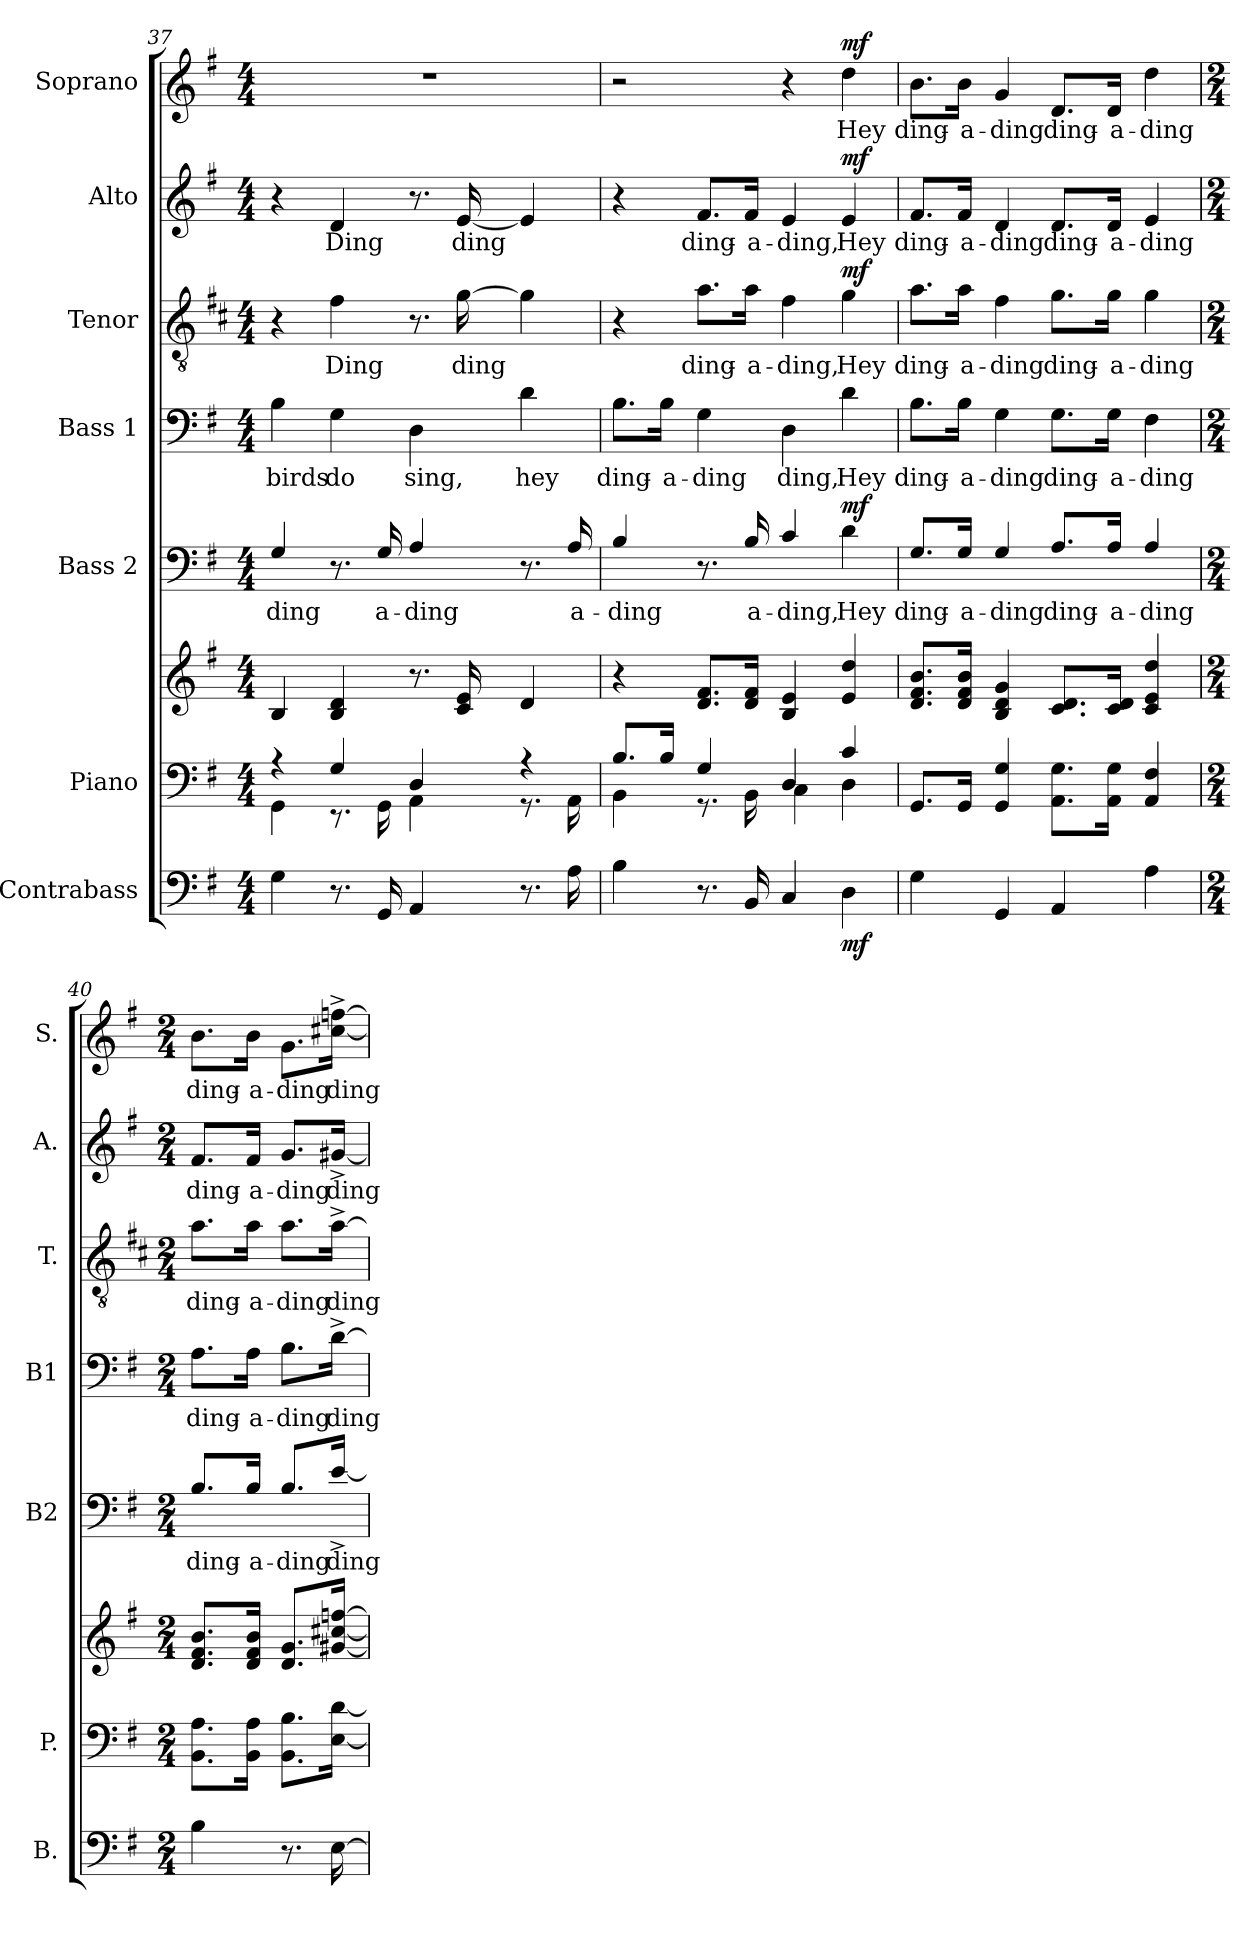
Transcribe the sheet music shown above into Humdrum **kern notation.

**kern	**dynam	**kern	**kern	**kern	**text	**dynam	**kern	**text	**kern	**text	**dynam	**kern	**text	**dynam	**kern	**text	**dynam
*part7	*part7	*part6	*part6	*part5	*part5	*part5	*part4	*part4	*part3	*part3	*part3	*part2	*part2	*part2	*part1	*part1	*part1
*staff8	*staff8	*staff7	*staff6	*staff5	*staff5	*staff5	*staff4	*staff4	*staff3	*staff3	*staff3	*staff2	*staff2	*staff2	*staff1	*staff1	*staff1
*I"Contrabass	*	*I"Piano	*	*I"Bass 2	*	*	*I"Bass 1	*	*I"Tenor	*	*	*I"Alto	*	*	*I"Soprano	*	*
*I'B.	*	*I'P.	*	*I'B2	*	*	*I'B1	*	*I'T.	*	*	*I'A.	*	*	*I'S.	*	*
*clefF4	*	*clefF4	*clefG2	*clefF4	*	*	*clefF4	*	*clefGv2	*	*	*clefG2	*	*	*clefG2	*	*
*	*	*	*	*ITrd12c21	*	*	*	*	*ITrd4c7	*	*	*	*	*	*	*	*
*k[f#]	*	*k[f#]	*k[f#]	*k[f#]	*	*	*k[f#]	*	*k[f#]	*	*	*k[f#]	*	*	*k[f#]	*	*
*M4/4	*	*M4/4	*M4/4	*M4/4	*	*	*M4/4	*	*M4/4	*	*	*M4/4	*	*	*M4/4	*	*
=37	=37	=37	=37	=37	=37	=37	=37	=37	=37	=37	=37	=37	=37	=37	=37	=37	=37
*	*	*^	*	*	*	*	*	*	*	*	*	*	*	*	*	*	*
!	!	!	!	!	!	!LO:LY:b	!	!	!LO:LY:b	!	!	!	!	!	!	!	!	!
4G\	.	4r	4GG\	4B/	4GG/	ding	.	4B\	birds	4r	.	.	4r	.	.	1r	.	.
!	!	!	!	!	!	!	!	!	!LO:LY:b	!	!LO:LY:b	!	!	!LO:LY:b	!	!	!	!
8.r	.	4G/	8.r	4B/ 4d/	8.r	.	.	4G\	do	4B\	Ding	.	4d/	Ding	.	.	.	.
!	!	!	!	!	!	!LO:LY:b	!	!	!	!	!	!	!	!	!	!	!	!
16GG/	.	.	16GG\	.	16GG/	a-	.	.	.	.	.	.	.	.	.	.	.	.
!	!	!	!	!	!	!LO:LY:b	!	!	!LO:LY:b	!	!	!	!	!	!	!	!	!
4AA/	.	4D/	4AA\	8.r	4AA/	-ding	.	4D\	sing,	8.r	.	.	8.r	.	.	.	.	.
!	!	!	!	!	!	!	!	!	!	!	!LO:LY:b	!	!	!LO:LY:b	!	!	!	!
.	.	.	.	16c/ 16e/	.	.	.	.	.	[16c\	ding	.	[16e/	ding	.	.	.	.
!	!	!	!	!	!	!	!	!	!LO:LY:b	!	!	!	!	!	!	!	!	!
8.r	.	4r	8.r	4d/	8.r	.	.	4d\	hey	4c\]	.	.	4e/]	.	.	.	.	.
!	!	!	!	!	!	!LO:LY:b	!	!	!	!	!	!	!	!	!	!	!	!
16A\	.	.	16AA\	.	16AA/	a-	.	.	.	.	.	.	.	.	.	.	.	.
=38	=38	=38	=38	=38	=38	=38	=38	=38	=38	=38	=38	=38	=38	=38	=38	=38	=38	=38
!	!	!	!	!	!	!LO:LY:b	!	!	!LO:LY:b	!	!	!	!	!	!	!	!	!
4B\	.	8.B/L	4BB\	4r	4BB/	-ding	.	8.B\L	ding-	4r	.	.	4r	.	.	2r	.	.
!	!	!	!	!	!	!	!	!	!LO:LY:b	!	!	!	!	!	!	!	!	!
.	.	16B/Jk	.	.	.	.	.	16B\Jk	-a-	.	.	.	.	.	.	.	.	.
!	!	!	!	!	!	!	!	!	!LO:LY:b	!	!LO:LY:b	!	!	!LO:LY:b	!	!	!	!
8.r	.	4G/	8.r	8.d/ 8.f#/L	8.r	.	.	4G\	-ding	8.d\L	ding-	.	8.f#/L	ding-	.	.	.	.
!	!	!	!	!	!	!LO:LY:b	!	!	!	!	!LO:LY:b	!	!	!LO:LY:b	!	!	!	!
16BB/	.	.	16BB\	16d/ 16f#/Jk	16BB/	a-	.	.	.	16d\Jk	-a-	.	16f#/Jk	-a-	.	.	.	.
!	!	!	!	!	!	!LO:LY:b	!	!	!LO:LY:b	!	!LO:LY:b	!	!	!LO:LY:b	!	!	!	!
4C/	.	4D/	4C\	4B/ 4e/	4C/	-ding,	.	4D\	ding,	4B\	-ding,	.	4e/	-ding,	.	4r	.	.
!	!LO:DY:b	!	!	!	!	!LO:LY:b	!LO:DY:b	!	!LO:LY:b	!	!LO:LY:b	!LO:DY:b	!	!LO:LY:b	!LO:DY:b	!	!LO:LY:b	!LO:DY:b
4D\	mf	4c/	4D\	4e/ 4dd/	4D\	Hey	mf	4d\	Hey	4c\	Hey	mf	4e/	Hey	mf	4dd\	Hey	mf
=39	=39	=39	=39	=39	=39	=39	=39	=39	=39	=39	=39	=39	=39	=39	=39	=39	=39	=39
!	!	!	!	!	!	!LO:LY:b	!	!	!LO:LY:b	!	!LO:LY:b	!	!	!LO:LY:b	!	!	!LO:LY:b	!
*	*	*v	*v	*	*	*	*	*	*	*	*	*	*	*	*	*	*	*
4G\	.	8.GG/L	8.d/ 8.f#/ 8.b/L	8.GG/L	ding-	.	8.B\L	ding-	8.d\L	ding-	.	8.f#/L	ding-	.	8.b\L	ding-	.
!	!	!	!	!	!LO:LY:b	!	!	!LO:LY:b	!	!LO:LY:b	!	!	!LO:LY:b	!	!	!LO:LY:b	!
.	.	16GG/Jk	16d/ 16f#/ 16b/Jk	16GG/Jk	-a-	.	16B\Jk	-a-	16d\Jk	-a-	.	16f#/Jk	-a-	.	16b\Jk	-a-	.
!	!	!	!	!	!LO:LY:b	!	!	!LO:LY:b	!	!LO:LY:b	!	!	!LO:LY:b	!	!	!LO:LY:b	!
4GG/	.	4GG/ 4G/	4B/ 4d/ 4g/	4GG/	-ding	.	4G\	-ding	4B\	-ding	.	4d/	-ding	.	4g/	-ding	.
!	!	!	!	!	!LO:LY:b	!	!	!LO:LY:b	!	!LO:LY:b	!	!	!LO:LY:b	!	!	!LO:LY:b	!
4AA/	.	8.AA\ 8.G\L	8.c/ 8.d/L	8.AA/L	ding-	.	8.G\L	ding-	8.c\L	ding-	.	8.d/L	ding-	.	8.d/L	ding-	.
!	!	!	!	!	!LO:LY:b	!	!	!LO:LY:b	!	!LO:LY:b	!	!	!LO:LY:b	!	!	!LO:LY:b	!
.	.	16AA\ 16G\Jk	16c/ 16d/Jk	16AA/Jk	-a-	.	16G\Jk	-a-	16c\Jk	-a-	.	16d/Jk	-a-	.	16d/Jk	-a-	.
!	!	!	!	!	!LO:LY:b	!	!	!LO:LY:b	!	!LO:LY:b	!	!	!LO:LY:b	!	!	!LO:LY:b	!
4A\	.	4AA/ 4F#/	4c/ 4e/ 4dd/	4AA/	-ding	.	4F#\	-ding	4c\	-ding	.	4e/	-ding	.	4dd\	-ding	.
!!LO:PB:g=z
=40	=40	=40	=40	=40	=40	=40	=40	=40	=40	=40	=40	=40	=40	=40	=40	=40	=40
*M2/4	*	*M2/4	*M2/4	*M2/4	*	*	*M2/4	*	*M2/4	*	*	*M2/4	*	*	*M2/4	*	*
*	*	*^	*	*	*	*	*	*	*	*	*	*	*	*	*	*	*
!	!	!	!	!	!	!LO:LY:b	!	!	!LO:LY:b	!	!LO:LY:b	!	!	!LO:LY:b	!	!	!LO:LY:b	!
4B\	.	2ryy	8.BB\ 8.A\L	8.d/ 8.f#/ 8.b/L	8.BB/L	ding-	.	8.A\L	ding-	8.d\L	ding-	.	8.f#/L	ding-	.	8.b\L	ding-	.
!	!	!	!	!	!	!LO:LY:b	!	!	!LO:LY:b	!	!LO:LY:b	!	!	!LO:LY:b	!	!	!LO:LY:b	!
.	.	.	16BB\ 16A\Jk	16d/ 16f#/ 16b/Jk	16BB/Jk	-a-	.	16A\Jk	-a-	16d\Jk	-a-	.	16f#/Jk	-a-	.	16b\Jk	-a-	.
!	!	!	!	!	!	!LO:LY:b	!	!	!LO:LY:b	!	!LO:LY:b	!	!	!LO:LY:b	!	!	!LO:LY:b	!
8.r	.	.	8.BB\ 8.B\L	8.d/ 8.g/L	8.BB/L	-ding	.	8.B\L	-ding	8.d\L	-ding	.	8.g/L	-ding	.	8.g\L	-ding	.
!	!	!	!	!	!	!LO:LY:b	!	!	!LO:LY:b	!	!LO:LY:b	!	!	!LO:LY:b	!	!	!LO:LY:b	!
[16E\	.	.	[16E\ [16d\Jk	[16g#X/ [16cc#X/ [16ffn/Jk	[16E^/Jk	ding-	.	[16d^\Jk	ding-	[16d^\Jk	ding	.	[16g#X^/Jk	ding	.	[16cc#X\^ [16ffn\^Jk	ding	.
*	*	*v	*v	*	*	*	*	*	*	*	*	*	*	*	*	*	*	*
=	=	=	=	=	=	=	=	=	=	=	=	=	=	=	=	=	=
*-	*-	*-	*-	*-	*-	*-	*-	*-	*-	*-	*-	*-	*-	*-	*-	*-	*-
